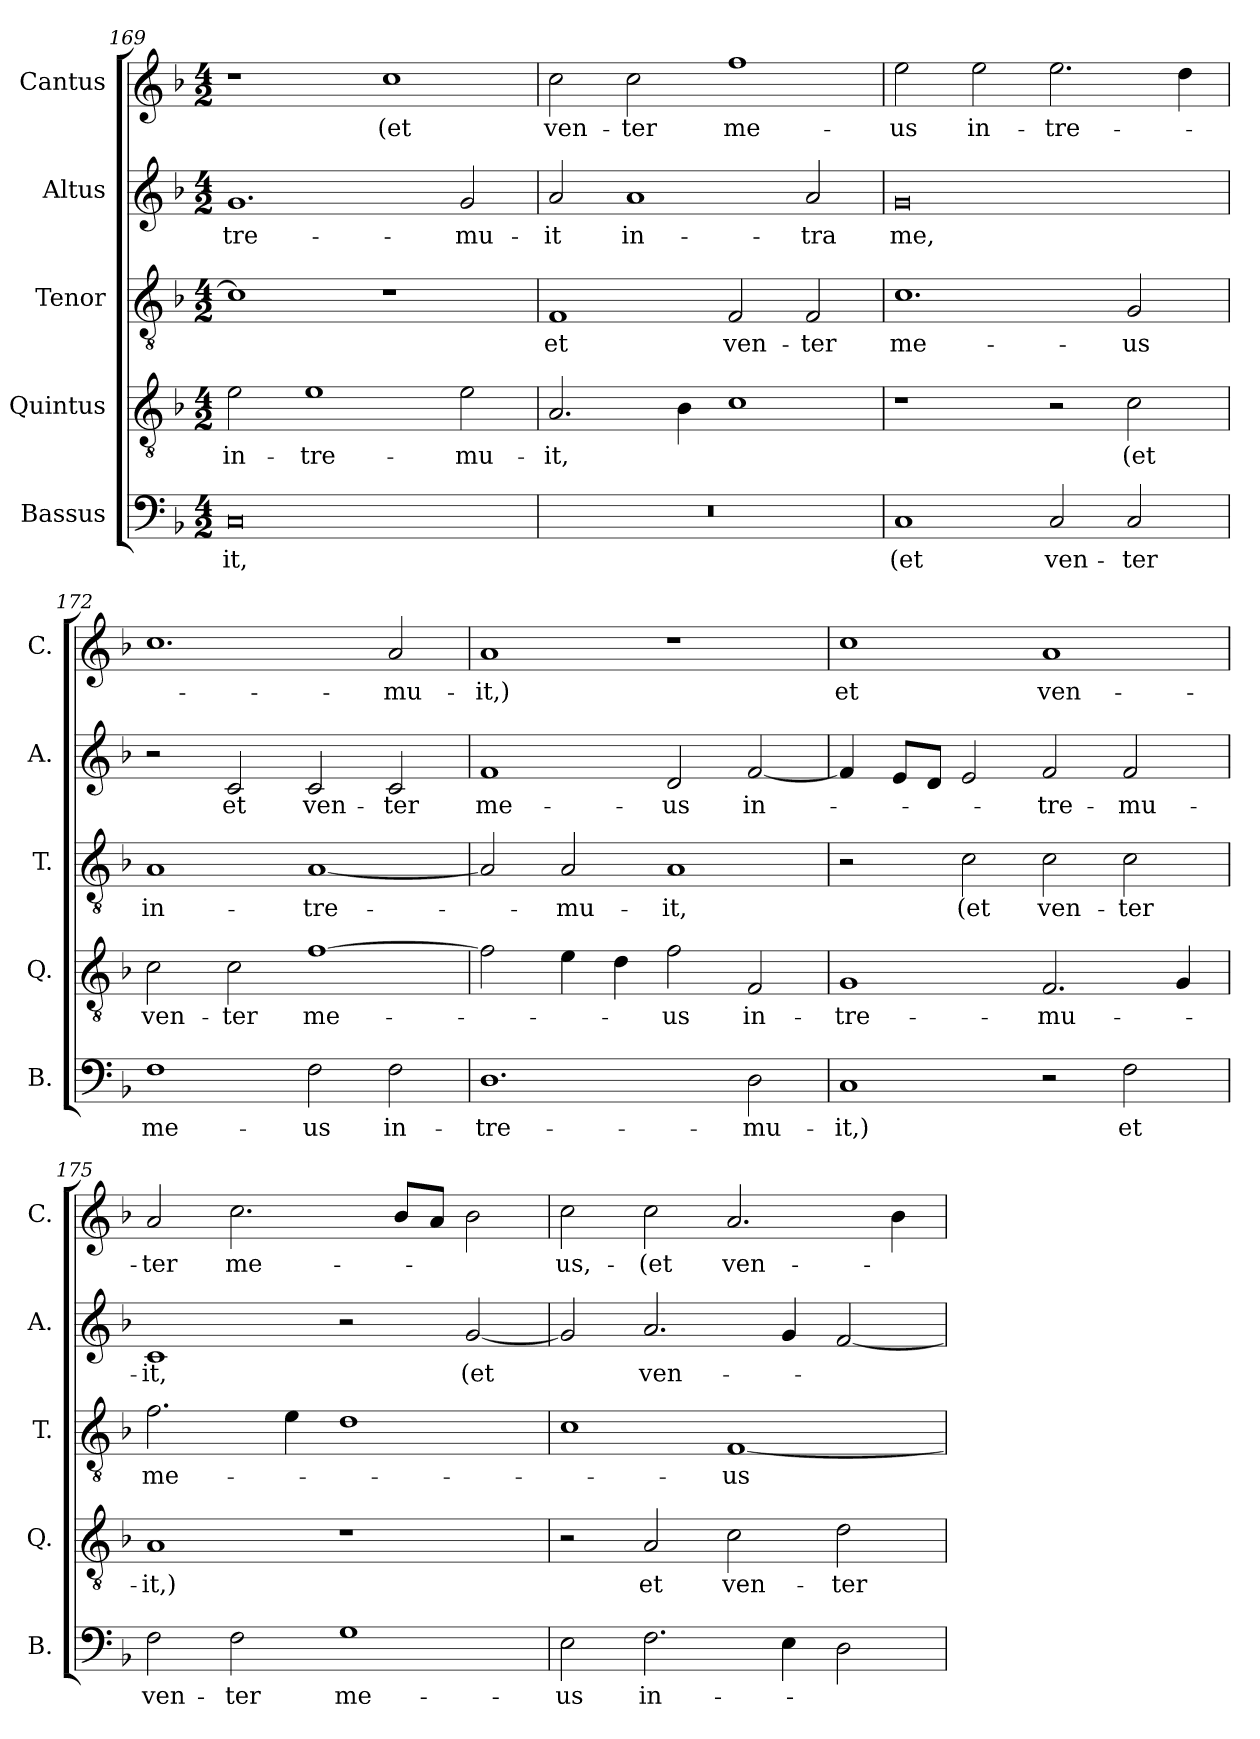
**kern	**text	**kern	**text	**kern	**text	**kern	**text	**kern	**text
*part5	*part5	*part4	*part4	*part3	*part3	*part2	*part2	*part1	*part1
*staff5	*staff5	*staff4	*staff4	*staff3	*staff3	*staff2	*staff2	*staff1	*staff1
*I"Bassus	*	*I"Quintus	*	*I"Tenor	*	*I"Altus	*	*I"Cantus	*
*I'B.	*	*I'Q.	*	*I'T.	*	*I'A.	*	*I'C.	*
*clefF4	*	*clefGv2	*	*clefGv2	*	*clefG2	*	*clefG2	*
*k[b-]	*	*k[b-]	*	*k[b-]	*	*k[b-]	*	*k[b-]	*
*M4/2	*	*M4/2	*	*M4/2	*	*M4/2	*	*M4/2	*
=169	=169	=169	=169	=169	=169	=169	=169	=169	=169
0C	-it,	2e\	in-	1c]	.	1.g	-tre-	1r	.
.	.	1e	-tre-	.	.	.	.	.	.
.	.	.	.	1r	.	.	.	1cc	(et
.	.	2e\	-mu­-	.	.	2g/	-mu-	.	.
=170	=170	=170	=170	=170	=170	=170	=170	=170	=170
0r	.	2.A/	-it,	1F	et	2a/	-it	2cc\	ven­-
.	.	.	.	.	.	1a	in-	2cc\	-ter
.	.	4B-\	.	.	.	.	.	.	.
.	.	1c	.	2F/	ven­-	.	.	1ff	me­-
.	.	.	.	2F/	-ter	2a/	-tra	.	.
=171	=171	=171	=171	=171	=171	=171	=171	=171	=171
1C	(et	1r	.	1.c	me­-	0g	me,	2ee\	-us
.	.	.	.	.	.	.	.	2ee\	in­-
2C/	ven-	2r	.	.	.	.	.	2.ee\	-tre-
2C/	-ter	2c\	(et	2G/	-us	.	.	.	.
.	.	.	.	.	.	.	.	4dd\	.
=172	=172	=172	=172	=172	=172	=172	=172	=172	=172
1F	me­-	2c\	ven­-	1A	in-	2r	.	1.cc	.
.	.	2c\	-ter	.	.	2c/	et	.	.
2F\	-us	[1f	me-	[1A	-tre-	2c/	ven-	.	.
2F\	in-	.	.	.	.	2c/	-ter	2a/	-mu­-
=173	=173	=173	=173	=173	=173	=173	=173	=173	=173
1.D	-tre-	2f\]	.	2A/]	.	1f	me-	1a	-it,)
.	.	4e\	.	2A/	-mu-	.	.	.	.
.	.	4d\	.	.	.	.	.	.	.
.	.	2f\	-us	1A	-it,	2d/	-us	1r	.
2D\	-mu­-	2F/	in-	.	.	[2f/	in­-	.	.
=174	=174	=174	=174	=174	=174	=174	=174	=174	=174
1C	-it,)	1G	-tre-	2r	.	4f/]	.	1cc	et
.	.	.	.	.	.	8e/L	.	.	.
.	.	.	.	.	.	8d/J	.	.	.
.	.	.	.	2c\	(et	2e/	.	.	.
2r	.	2.F/	-mu-	2c\	ven­-	2f/	-tre-	1a	ven-
2F\	et	.	.	2c\	-ter	2f/	-mu-	.	.
.	.	4G/	.	.	.	.	.	.	.
=175	=175	=175	=175	=175	=175	=175	=175	=175	=175
*	*	*	*	*	*	*	*	*^	*
2F\	ven-	1A	-it,)	2.f\	me-	1c	-it,	2a/	2ryy	-ter
2F\	-ter	.	.	.	.	.	.	2.ryy	2.cc\	me­-
.	.	.	.	4e\	.	.	.	.	.	.
1G	me-	1r	.	1d	.	2r	.	.	.	.
.	.	.	.	.	.	.	.	8b-/L	4ryy	.
.	.	.	.	.	.	.	.	8a/J	.	.
.	.	.	.	.	.	[2g/	(et	2ryy	2b-\	.
*	*	*	*	*	*	*	*	*v	*v	*
=176	=176	=176	=176	=176	=176	=176	=176	=176	=176
2E\	-us	2r	.	1c	.	2g/]	.	2cc\	-us,-
2.F\	in-	2A/	et	.	.	2.a/	ven-	2cc\	-(et
.	.	2c\	ven­-	[1F	-us	.	.	2.a/	ven-
4E\	.	.	.	.	.	4g/	.	.	.
2D\	.	2d\	-ter	.	.	[2f/	.	.	.
.	.	.	.	.	.	.	.	4b-\	.
=	=	=	=	=	=	=	=	=	=
*-	*-	*-	*-	*-	*-	*-	*-	*-	*-
